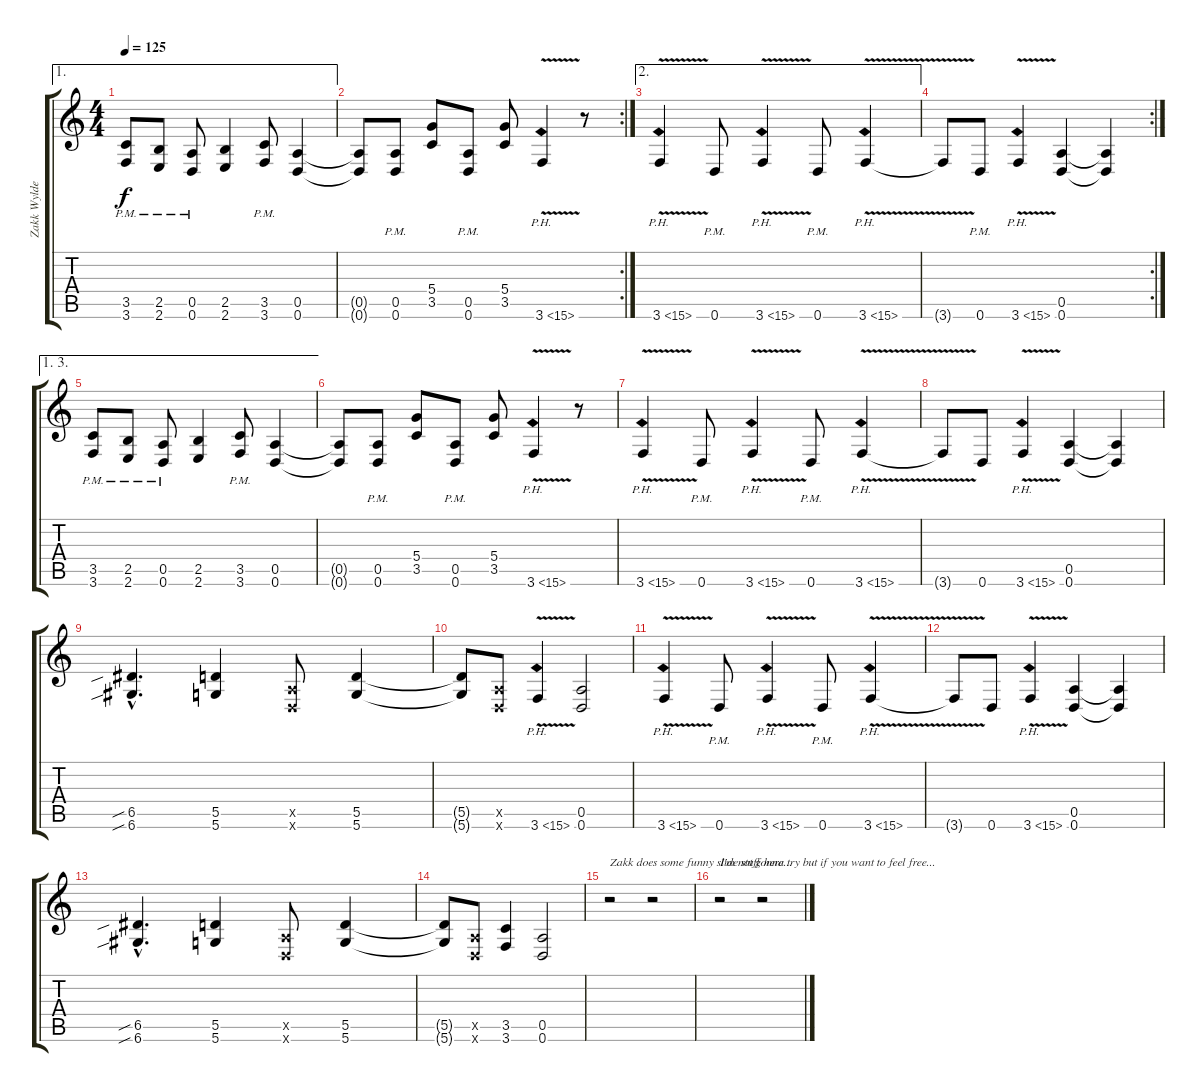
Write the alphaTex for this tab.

\track ("Zakk Wylde (Lead Guitar)" "Zakk Wylde") {instrument distortionguitar}
\staff {score tabs}
\tuning (E4 B3 G3 D3 A2 D2) {hide}
\ae 1
\ts (4 4)
\tempo 125
\clef g2
\ks c
(3.5{pm} 3.6{pm}).8{dy f} (2.5{pm} 2.6{pm}).8 (0.5{pm} 0.6{pm}).8 (2.5 2.6).4 (3.5{pm} 3.6{pm}).8 (0.5 0.6).4 |
\rc 2
(0.5{t} 0.6{t}).8 (0.5{pm} 0.6{pm}).8 (5.4 3.5).8 (0.5{pm} 0.6{pm}).8 (5.4 3.5).8 3.6{ph 12 v}.4 r.8 |
\ae 2
3.6{ph 12 v}.4 0.6{pm}.8 3.6{ph 12 v}.4 0.6{pm}.8 3.6{ph 12 v}.4 |
\rc 2
3.6{t}.8 0.6{pm}.8 3.6{ph 12 v}.4 (0.5 0.6).4 (0.5{t} 0.6{t}).4 |
\ae (1 3)
(3.5{pm} 3.6{pm}).8 (2.5{pm} 2.6{pm}).8 (0.5{pm} 0.6{pm}).8 (2.5 2.6).4 (3.5{pm} 3.6{pm}).8 (0.5 0.6).4 |
(0.5{t} 0.6{t}).8 (0.5{pm} 0.6{pm}).8 (5.4 3.5).8 (0.5{pm} 0.6{pm}).8 (5.4 3.5).8 3.6{ph 12 v}.4 r.8 |
3.6{ph 12 v}.4 0.6{pm}.8 3.6{ph 12 v}.4 0.6{pm}.8 3.6{ph 12 v}.4 |
3.6{t}.8 0.6.8 3.6{ph 12 v}.4 (0.5 0.6).4 (0.5{t} 0.6{t}).4 |
(6.5{sib hac} 6.6{sib hac}).4{d} (5.5 5.6).4 (0.5{x} 0.6{x}).8 (5.5 5.6).4 |
(5.5{t} 5.6{t}).8 (0.5{x} 0.6{x}).8 3.6{ph 12 v}.4 (0.5 0.6).2 |
3.6{ph 12 v}.4 0.6{pm}.8 3.6{ph 12 v}.4 0.6{pm}.8 3.6{ph 12 v}.4 |
3.6{t}.8 0.6.8 3.6{ph 12 v}.4 (0.5 0.6).4 (0.5{t} 0.6{t}).4 |
(6.5{sib hac} 6.6{sib hac}).4{d} (5.5 5.6).4 (0.5{x} 0.6{x}).8 (5.5 5.6).4 |
(5.5{t} 5.6{t}).8 (0.5{x} 0.6{x}).8 (3.5 3.6).4 (0.5 0.6).2 |
r.2{txt "Zakk does some funny slide stuff here..."} r.2 |
r.2{txt "I'm not gonna try but if you want to feel free..."} r.2
